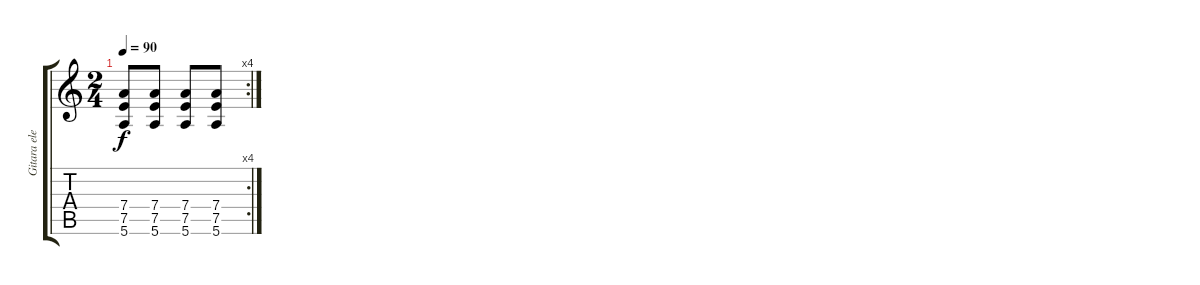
\track ("Gitara elektryczna w/distortion" "Gitara ele") {instrument distortionguitar}
\staff {score tabs}
\tuning (E4 B3 G3 D3 A2 E2) {hide}
\rc 4
\ts (2 4)
\tempo 90
\clef g2
\ks c
(7.4 7.5 5.6).8{dy f} (7.4 7.5 5.6).8 (7.4 7.5 5.6).8 (7.4 7.5 5.6).8
